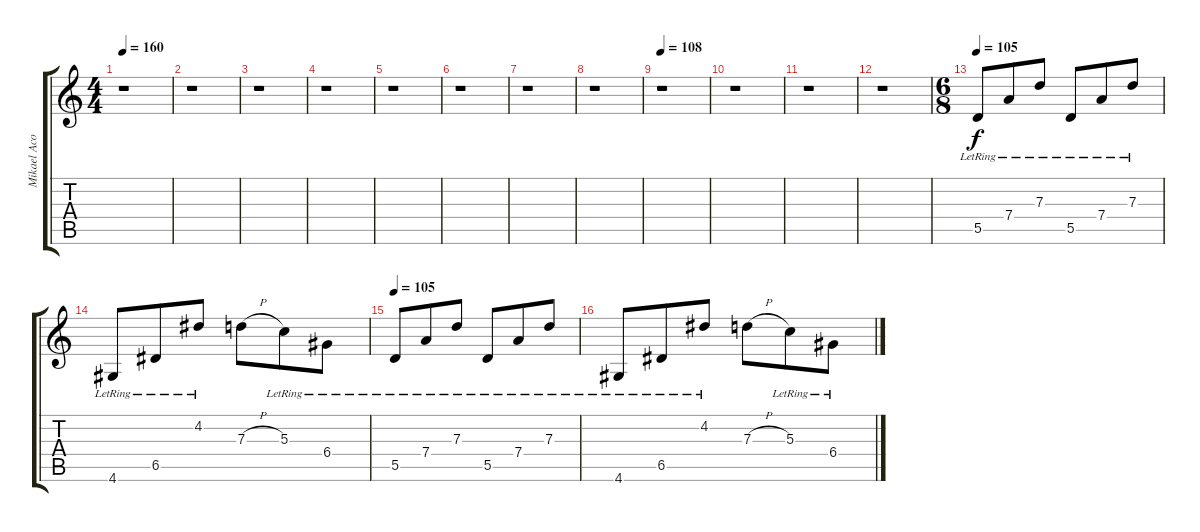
\track ("Mikael Acoustic" "Mikael Aco") {instrument acousticguitarsteel}
\staff {score tabs}
\tuning (E4 B3 G3 D3 A2 E2) {hide}
\ts (4 4)
\tempo 160
\clef g2
\ks c
r.1{dy f} |
r.1 |
r.1 |
r.1 |
r.1 |
r.1 |
r.1 |
r.1 |
\tempo 108
r.1 |
r.1 |
r.1 |
r.1 |
\ts (6 8)
\tempo 105
5.5{lr}.8{balance 8} 7.4{lr}.8 7.3{lr}.8 5.5{lr}.8 7.4{lr}.8 7.3{lr}.8 |
4.6{lr}.8 6.5{lr}.8 4.2{lr}.8 7.3{h}.8 5.3{lr}.8 6.4{lr}.8 |
\tempo 105
5.5{lr}.8 7.4{lr}.8 7.3{lr}.8 5.5{lr}.8 7.4{lr}.8 7.3{lr}.8 |
4.6{lr}.8 6.5{lr}.8 4.2{lr}.8 7.3{h}.8 5.3{lr}.8 6.4{lr}.8
